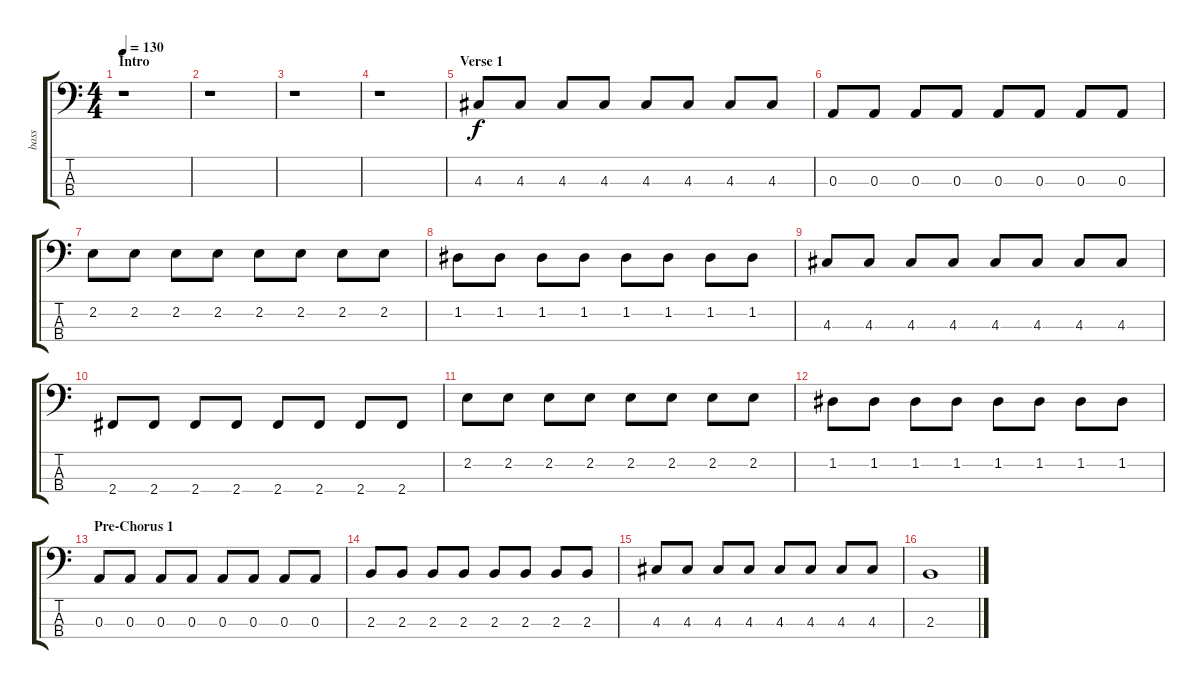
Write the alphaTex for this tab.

\track ("bass" "bass") {instrument electricbassfinger}
\staff {score tabs}
\tuning (G2 D2 A1 E1) {hide}
\ts (4 4)
\section ("" "Intro")
\tempo 130
\clef f4
\ks c
r.1{dy f instrument electricbassfinger} |
r.1 |
r.1 |
r.1 |
\section ("" "Verse 1")
4.3.8 4.3.8 4.3.8 4.3.8 4.3.8 4.3.8 4.3.8 4.3.8 |
0.3.8 0.3.8 0.3.8 0.3.8 0.3.8 0.3.8 0.3.8 0.3.8 |
2.2.8 2.2.8 2.2.8 2.2.8 2.2.8 2.2.8 2.2.8 2.2.8 |
1.2.8 1.2.8 1.2.8 1.2.8 1.2.8 1.2.8 1.2.8 1.2.8 |
4.3.8 4.3.8 4.3.8 4.3.8 4.3.8 4.3.8 4.3.8 4.3.8 |
2.4.8 2.4.8 2.4.8 2.4.8 2.4.8 2.4.8 2.4.8 2.4.8 |
2.2.8 2.2.8 2.2.8 2.2.8 2.2.8 2.2.8 2.2.8 2.2.8 |
1.2.8 1.2.8 1.2.8 1.2.8 1.2.8 1.2.8 1.2.8 1.2.8 |
\section ("" "Pre-Chorus 1")
0.3.8 0.3.8 0.3.8 0.3.8 0.3.8 0.3.8 0.3.8 0.3.8 |
2.3.8 2.3.8 2.3.8 2.3.8 2.3.8 2.3.8 2.3.8 2.3.8 |
4.3.8 4.3.8 4.3.8 4.3.8 4.3.8 4.3.8 4.3.8 4.3.8 |
2.3.1
